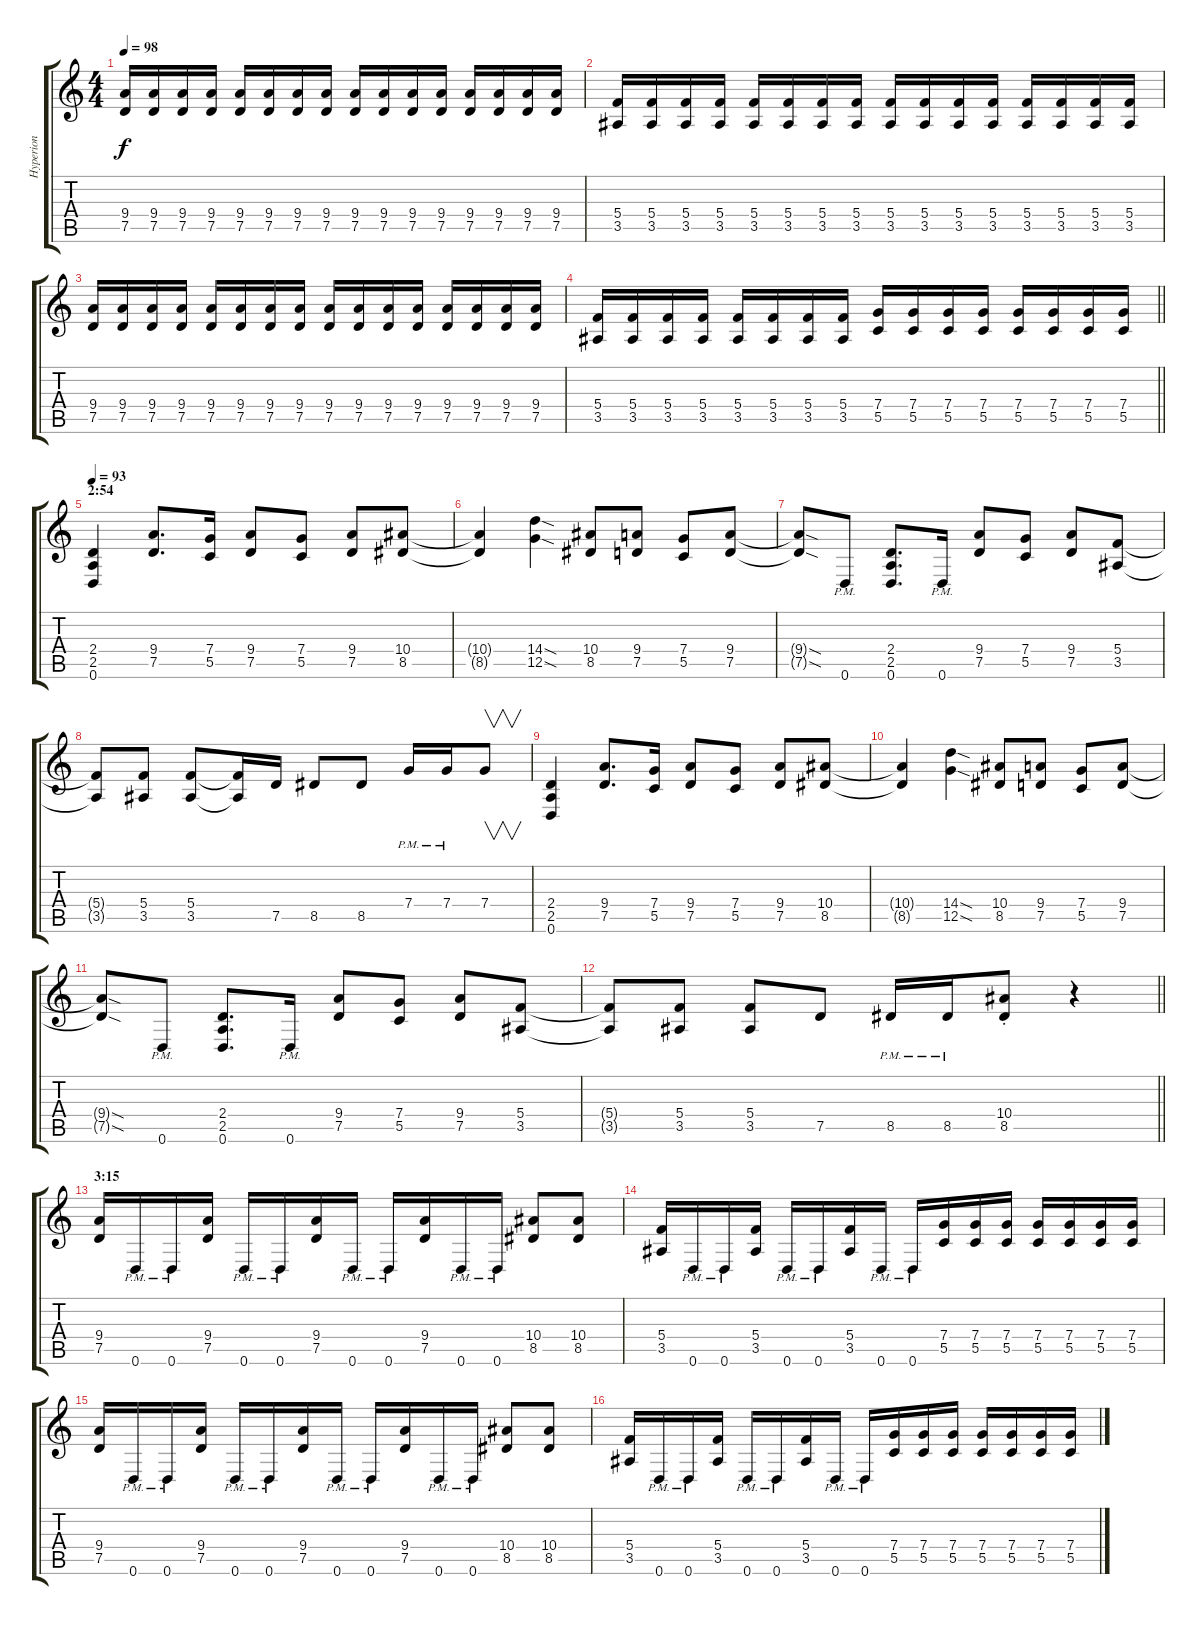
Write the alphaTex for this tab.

\track ("Hyperion" "Hyperion") {instrument distortionguitar}
\staff {score tabs}
\tuning (D4 A3 F3 C3 G2 D2) {hide}
\ts (4 4)
\tempo 98
\clef g2
\ks c
(9.4 7.5).16{dy f} (9.4 7.5).16 (9.4 7.5).16 (9.4 7.5).16 (9.4 7.5).16 (9.4 7.5).16 (9.4 7.5).16 (9.4 7.5).16 (9.4 7.5).16 (9.4 7.5).16 (9.4 7.5).16 (9.4 7.5).16 (9.4 7.5).16 (9.4 7.5).16 (9.4 7.5).16 (9.4 7.5).16 |
(5.4 3.5).16 (5.4 3.5).16 (5.4 3.5).16 (5.4 3.5).16 (5.4 3.5).16 (5.4 3.5).16 (5.4 3.5).16 (5.4 3.5).16 (5.4 3.5).16 (5.4 3.5).16 (5.4 3.5).16 (5.4 3.5).16 (5.4 3.5).16 (5.4 3.5).16 (5.4 3.5).16 (5.4 3.5).16 |
(9.4 7.5).16 (9.4 7.5).16 (9.4 7.5).16 (9.4 7.5).16 (9.4 7.5).16 (9.4 7.5).16 (9.4 7.5).16 (9.4 7.5).16 (9.4 7.5).16 (9.4 7.5).16 (9.4 7.5).16 (9.4 7.5).16 (9.4 7.5).16 (9.4 7.5).16 (9.4 7.5).16 (9.4 7.5).16 |
\barLineRight lightlight
(5.4 3.5).16 (5.4 3.5).16 (5.4 3.5).16 (5.4 3.5).16 (5.4 3.5).16 (5.4 3.5).16 (5.4 3.5).16 (5.4 3.5).16 (7.4 5.5).16 (7.4 5.5).16 (7.4 5.5).16 (7.4 5.5).16 (7.4 5.5).16 (7.4 5.5).16 (7.4 5.5).16 (7.4 5.5).16 |
\section ("" "2:54")
\tempo 93
(2.4 2.5 0.6).4{balance 13} (9.4 7.5).8{d} (7.4 5.5).16 (9.4 7.5).8 (7.4 5.5).8 (9.4 7.5).8 (10.4 8.5).8 |
(10.4{t} 8.5{t}).4 (14.4{sod} 12.5{sod}).4 (10.4 8.5).8 (9.4 7.5).8 (7.4 5.5).8 (9.4 7.5).8 |
(9.4{sod t} 7.5{sod t}).8 0.6{pm}.8 (2.4 2.5 0.6).8{d} 0.6{pm}.16 (9.4 7.5).8 (7.4 5.5).8 (9.4 7.5).8 (5.4 3.5).8 |
(5.4{t} 3.5{t}).8 (5.4 3.5).8 (5.4 3.5).8 (5.4{t} 3.5{t}).16 7.5.16 8.5.8 8.5.8 7.4{pm}.16 7.4{pm}.16 7.4.8{v} |
(2.4 2.5 0.6).4 (9.4 7.5).8{d} (7.4 5.5).16 (9.4 7.5).8 (7.4 5.5).8 (9.4 7.5).8 (10.4 8.5).8 |
(10.4{t} 8.5{t}).4 (14.4{sod} 12.5{sod}).4 (10.4 8.5).8 (9.4 7.5).8 (7.4 5.5).8 (9.4 7.5).8 |
(9.4{sod t} 7.5{sod t}).8 0.6{pm}.8 (2.4 2.5 0.6).8{d} 0.6{pm}.16 (9.4 7.5).8 (7.4 5.5).8 (9.4 7.5).8 (5.4 3.5).8 |
\barLineRight lightlight
(5.4{t} 3.5{t}).8 (5.4 3.5).8 (5.4 3.5).8 7.5.8 8.5{pm}.16 8.5{pm}.16 (10.4{st} 8.5{st}).8 r.4 |
\section ("" "3:15")
(9.4 7.5).16 0.6{pm}.16 0.6{pm}.16 (9.4 7.5).16 0.6{pm}.16 0.6{pm}.16 (9.4 7.5).16 0.6{pm}.16 0.6{pm}.16 (9.4 7.5).16 0.6{pm}.16 0.6{pm}.16 (10.4 8.5).8 (10.4 8.5).8 |
(5.4 3.5).16 0.6{pm}.16 0.6{pm}.16 (5.4 3.5).16 0.6{pm}.16 0.6{pm}.16 (5.4 3.5).16 0.6{pm}.16 0.6{pm}.16 (7.4 5.5).16 (7.4 5.5).16 (7.4 5.5).16 (7.4 5.5).16 (7.4 5.5).16 (7.4 5.5).16 (7.4 5.5).16 |
(9.4 7.5).16 0.6{pm}.16 0.6{pm}.16 (9.4 7.5).16 0.6{pm}.16 0.6{pm}.16 (9.4 7.5).16 0.6{pm}.16 0.6{pm}.16 (9.4 7.5).16 0.6{pm}.16 0.6{pm}.16 (10.4 8.5).8 (10.4 8.5).8 |
(5.4 3.5).16 0.6{pm}.16 0.6{pm}.16 (5.4 3.5).16 0.6{pm}.16 0.6{pm}.16 (5.4 3.5).16 0.6{pm}.16 0.6{pm}.16 (7.4 5.5).16 (7.4 5.5).16 (7.4 5.5).16 (7.4 5.5).16 (7.4 5.5).16 (7.4 5.5).16 (7.4 5.5).16
